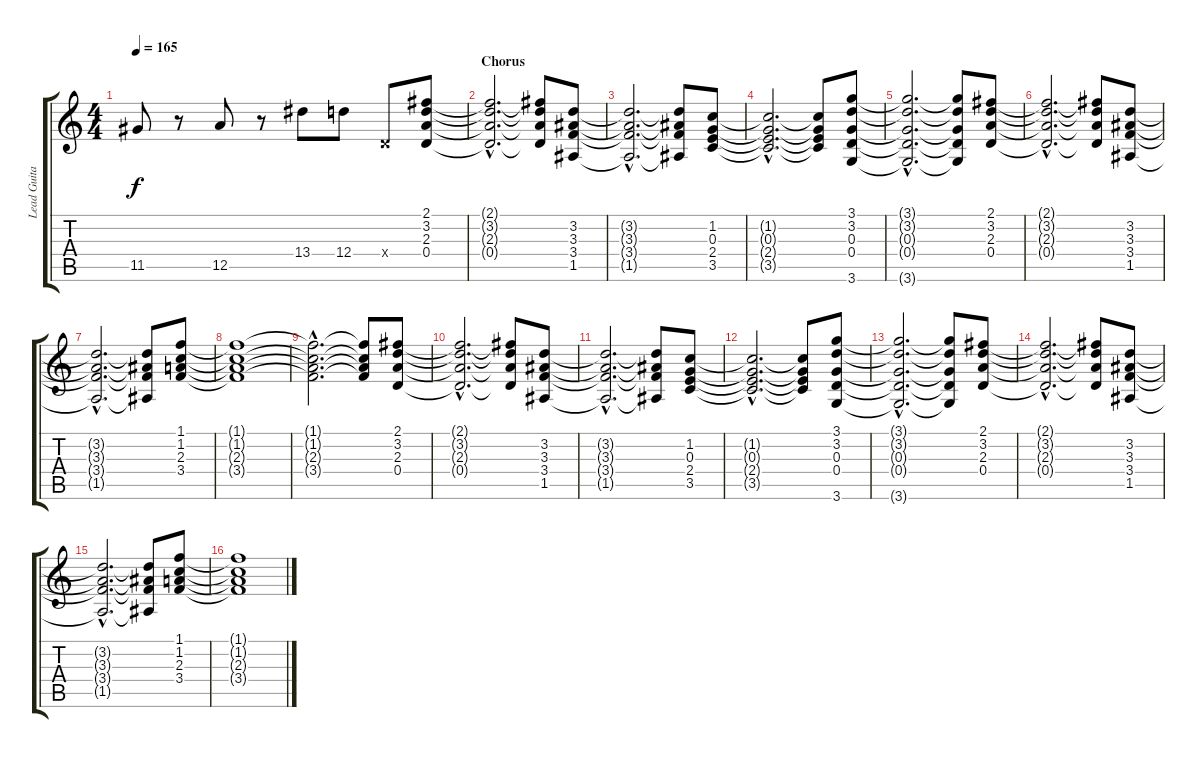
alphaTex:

\track ("Lead Guitar (Slash)" "Lead Guita") {instrument overdrivenguitar}
\staff {score tabs}
\tuning (E4 B3 G3 D3 A2 E2) {hide}
\ts (4 4)
\tempo 165
\clef g2
\ks c
11.5.8{dy f} r.8 12.5.8 r.8 13.4.8 12.4.8 0.4{x}.8 (2.1 3.2 2.3 0.4).8 |
\section ("" "Chorus")
(2.1{hac t} 3.2{hac t} 2.3{hac t} 0.4{hac t}).2{d} (2.1{t} 3.2{t} 2.3{t} 0.4{t}).8 (3.2 3.3 3.4 1.5).8 |
(3.2{hac t} 3.3{hac t} 3.4{hac t} 1.5{hac t}).2{d} (3.2{t} 3.3{t} 3.4{t} 1.5{t}).8 (1.2 0.3 2.4 3.5).8 |
(1.2{hac t} 0.3{hac t} 2.4{hac t} 3.5{hac t}).2{d} (1.2{t} 0.3{t} 2.4{t} 3.5{t}).8 (3.1 3.2 0.3 0.4 3.6).8 |
(3.1{hac t} 3.2{hac t} 0.3{hac t} 0.4{hac t} 3.6{hac t}).2{d} (3.1{t} 3.2{t} 0.3{t} 0.4{t} 3.6{t}).8 (2.1 3.2 2.3 0.4).8 |
(2.1{hac t} 3.2{hac t} 2.3{hac t} 0.4{hac t}).2{d} (2.1{t} 3.2{t} 2.3{t} 0.4{t}).8 (3.2 3.3 3.4 1.5).8 |
(3.2{hac t} 3.3{hac t} 3.4{hac t} 1.5{hac t}).2{d} (3.2{t} 3.3{t} 3.4{t} 1.5{t}).8 (1.1 1.2 2.3 3.4).8 |
(1.1{t} 1.2{t} 2.3{t} 3.4{t}).1 |
(1.1{hac t} 1.2{hac t} 2.3{hac t} 3.4{hac t}).2{d} (1.1{t} 1.2{t} 2.3{t} 3.4{t}).8 (2.1 3.2 2.3 0.4).8 |
(2.1{hac t} 3.2{hac t} 2.3{hac t} 0.4{hac t}).2{d} (2.1{t} 3.2{t} 2.3{t} 0.4{t}).8 (3.2 3.3 3.4 1.5).8 |
(3.2{hac t} 3.3{hac t} 3.4{hac t} 1.5{hac t}).2{d} (3.2{t} 3.3{t} 3.4{t} 1.5{t}).8 (1.2 0.3 2.4 3.5).8 |
(1.2{hac t} 0.3{hac t} 2.4{hac t} 3.5{hac t}).2{d} (1.2{t} 0.3{t} 2.4{t} 3.5{t}).8 (3.1 3.2 0.3 0.4 3.6).8 |
(3.1{hac t} 3.2{hac t} 0.3{hac t} 0.4{hac t} 3.6{hac t}).2{d} (3.1{t} 3.2{t} 0.3{t} 0.4{t} 3.6{t}).8 (2.1 3.2 2.3 0.4).8 |
(2.1{hac t} 3.2{hac t} 2.3{hac t} 0.4{hac t}).2{d} (2.1{t} 3.2{t} 2.3{t} 0.4{t}).8 (3.2 3.3 3.4 1.5).8 |
(3.2{hac t} 3.3{hac t} 3.4{hac t} 1.5{hac t}).2{d} (3.2{t} 3.3{t} 3.4{t} 1.5{t}).8 (1.1 1.2 2.3 3.4).8 |
(1.1{t} 1.2{t} 2.3{t} 3.4{t}).1
